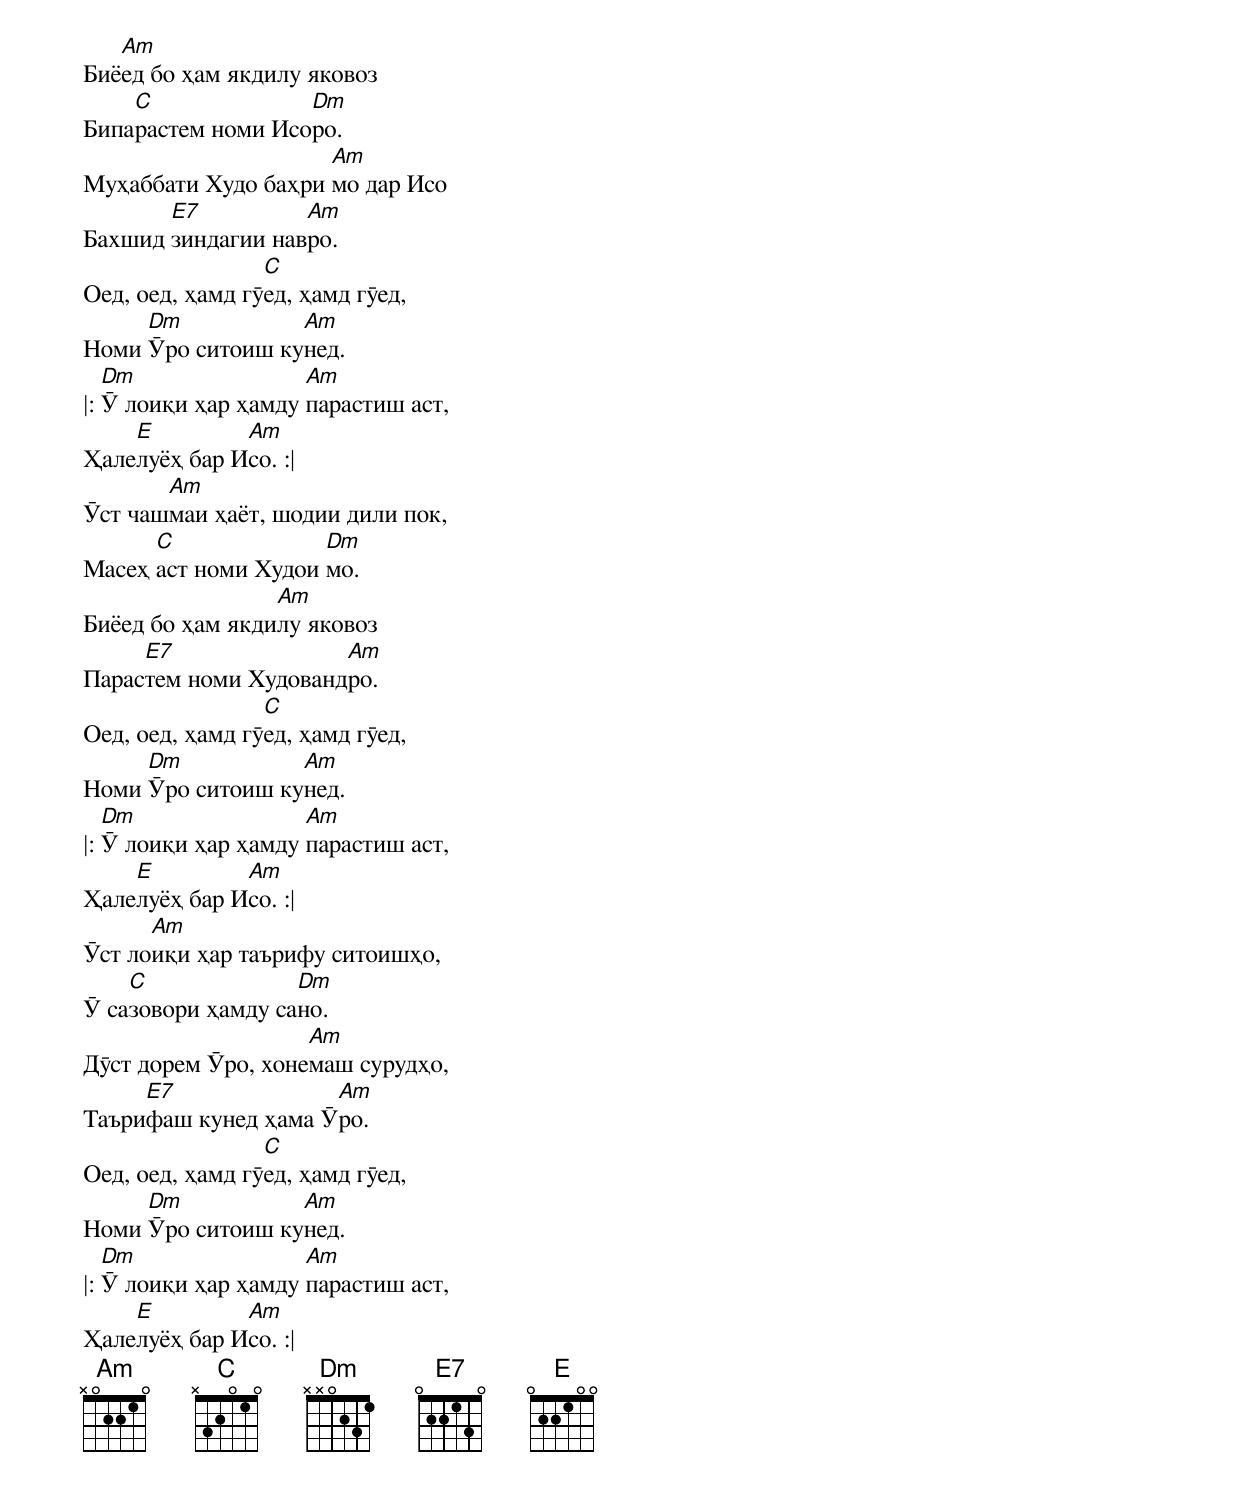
Биё[Am]ед бо ҳам якдилу яковоз
Бипа[C]растем номи Исо[Dm]ро.
Муҳаббати Худо баҳри [Am]мо дар Исо
Бахшид [E7]зиндагии нав[Am]ро.
Оед, оед, ҳамд гӯ[C]ед, ҳамд гӯед,
Номи [Dm]Ӯро ситоиш ку[Am]нед.
|: [Dm]Ӯ лоиқи ҳар ҳамду [Am]парастиш аст,
Ҳале[E]луёҳ бар И[Am]со. :|
Ӯст чаш[Am]маи ҳаёт, шодии дили пок,
Масеҳ [C]аст номи Худои [Dm]мо.
Биёед бо ҳам якди[Am]лу яковоз
Парас[E7]тем номи Худованд[Am]ро.
Оед, оед, ҳамд гӯ[C]ед, ҳамд гӯед,
Номи [Dm]Ӯро ситоиш ку[Am]нед.
|: [Dm]Ӯ лоиқи ҳар ҳамду [Am]парастиш аст,
Ҳале[E]луёҳ бар И[Am]со. :|
Ӯст ло[Am]иқи ҳар таърифу ситоишҳо,
Ӯ са[C]зовори ҳамду са[Dm]но.
Дӯст дорем Ӯро, хоне[Am]маш сурудҳо,
Таъри[E7]фаш кунед ҳама Ӯ[Am]ро.
Оед, оед, ҳамд гӯ[C]ед, ҳамд гӯед,
Номи [Dm]Ӯро ситоиш ку[Am]нед.
|: [Dm]Ӯ лоиқи ҳар ҳамду [Am]парастиш аст,
Ҳале[E]луёҳ бар И[Am]со. :|
